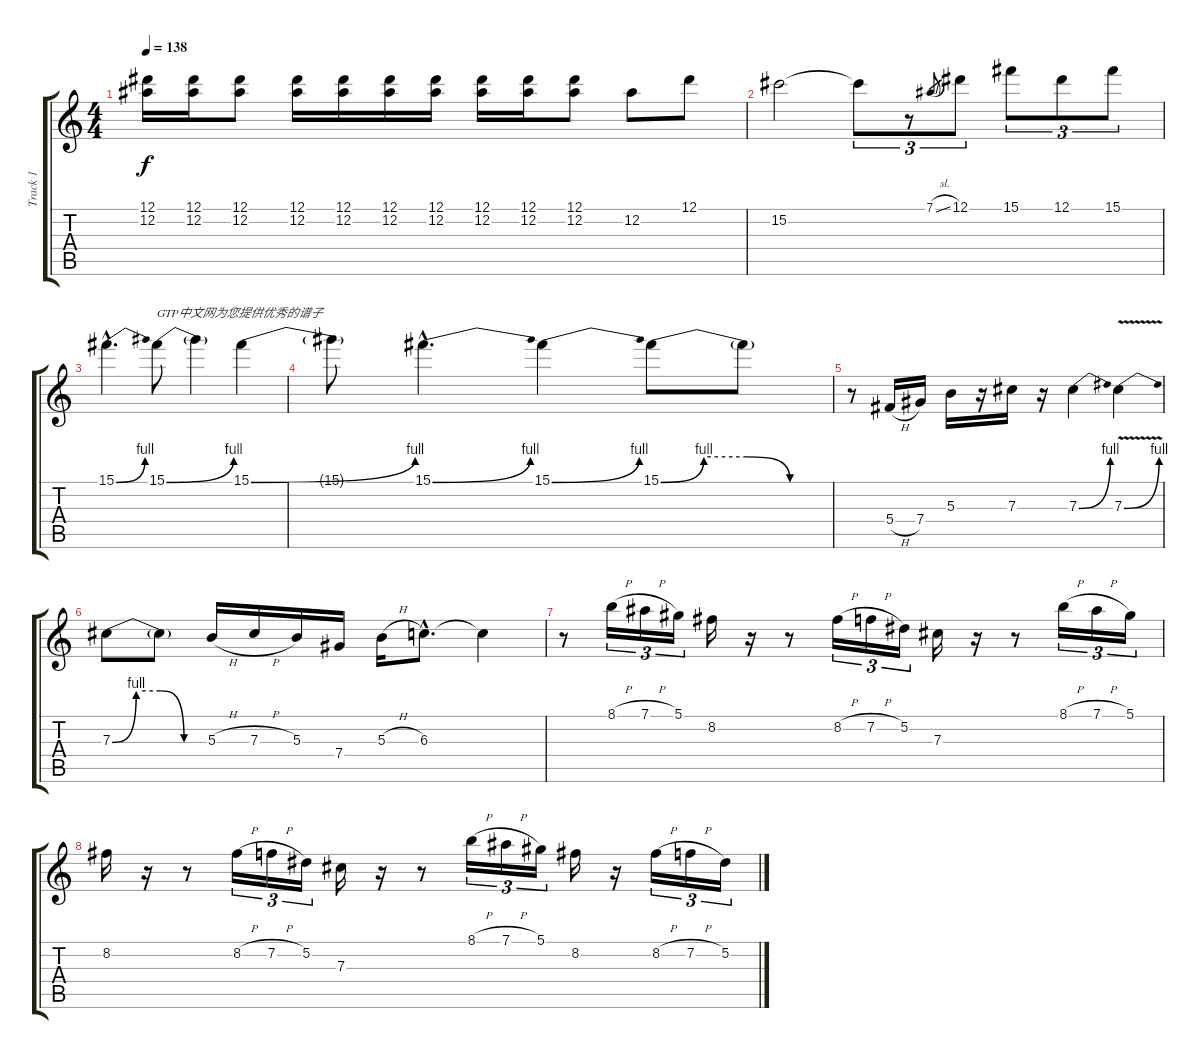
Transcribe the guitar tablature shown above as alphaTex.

\track ("Track 1" "Track 1") {instrument distortionguitar}
\staff {score tabs}
\tuning (Eb4 Bb3 Gb3 Db3 Ab2 Eb2) {hide}
\ts (4 4)
\tempo 138
\clef g2
\ks c
(12.1 12.2).16{dy f instrument distortionguitar} (12.1 12.2).16 (12.1 12.2).8 (12.1 12.2).16 (12.1 12.2).16 (12.1 12.2).16 (12.1 12.2).16 (12.1 12.2).16 (12.1 12.2).16 (12.1 12.2).8 12.2.8 12.1.8 |
15.2.2 15.2{t}.8{tu (3 2)} r.8{tu (3 2)} 7.1{sl}.8{gr} 12.1.8{tu (3 2)} 15.1.8{tu (3 2)} 12.1.8{tu (3 2)} 15.1.8{tu (3 2)} |
15.1{be (bend 0 0 60 4) hac}.4{d} 15.1{be (bend 0 0 60 4)}.8{txt "GTP中文网为您提供优秀的谱子"} 15.1{t}.4 15.1{be (bend 0 0 60 4)}.4 |
15.1{t}.8 15.1{be (bend 0 0 60 4) hac}.4{d} 15.1{be (bend 0 0 60 4)}.4 15.1{be (custom 0 0 15 4 30 4 45 0 60 0)}.8 15.1{t}.8 |
r.8 5.4{h}.16 7.4.16 5.3.16 r.16 7.3.16 r.16 7.3{be (bend 0 0 60 4)}.4 7.3{be (bend 0 0 60 4) v}.4 |
7.3{be (custom 0 0 15 4 30 4 45 0 60 0)}.8 7.3{t}.8 5.3{h}.16 7.3{h}.16 5.3.16 7.4.16 5.3{h}.16 6.3{hac}.8{d} 6.3{t}.4 |
r.8 8.1{h}.16{tu (3 2)} 7.1{h}.16{tu (3 2)} 5.1.16{tu (3 2)} 8.2.16 r.16 r.8 8.2{h}.16{tu (3 2)} 7.2{h}.16{tu (3 2)} 5.2.16{tu (3 2)} 7.3.16 r.16 r.8 8.1{h}.16{tu (3 2)} 7.1{h}.16{tu (3 2)} 5.1.16{tu (3 2)} |
8.2.16 r.16 r.8 8.2{h}.16{tu (3 2)} 7.2{h}.16{tu (3 2)} 5.2.16{tu (3 2)} 7.3.16 r.16 r.8 8.1{h}.16{tu (3 2)} 7.1{h}.16{tu (3 2)} 5.1.16{tu (3 2)} 8.2.16 r.16 8.2{h}.16{tu (3 2)} 7.2{h}.16{tu (3 2)} 5.2.16{tu (3 2)}
